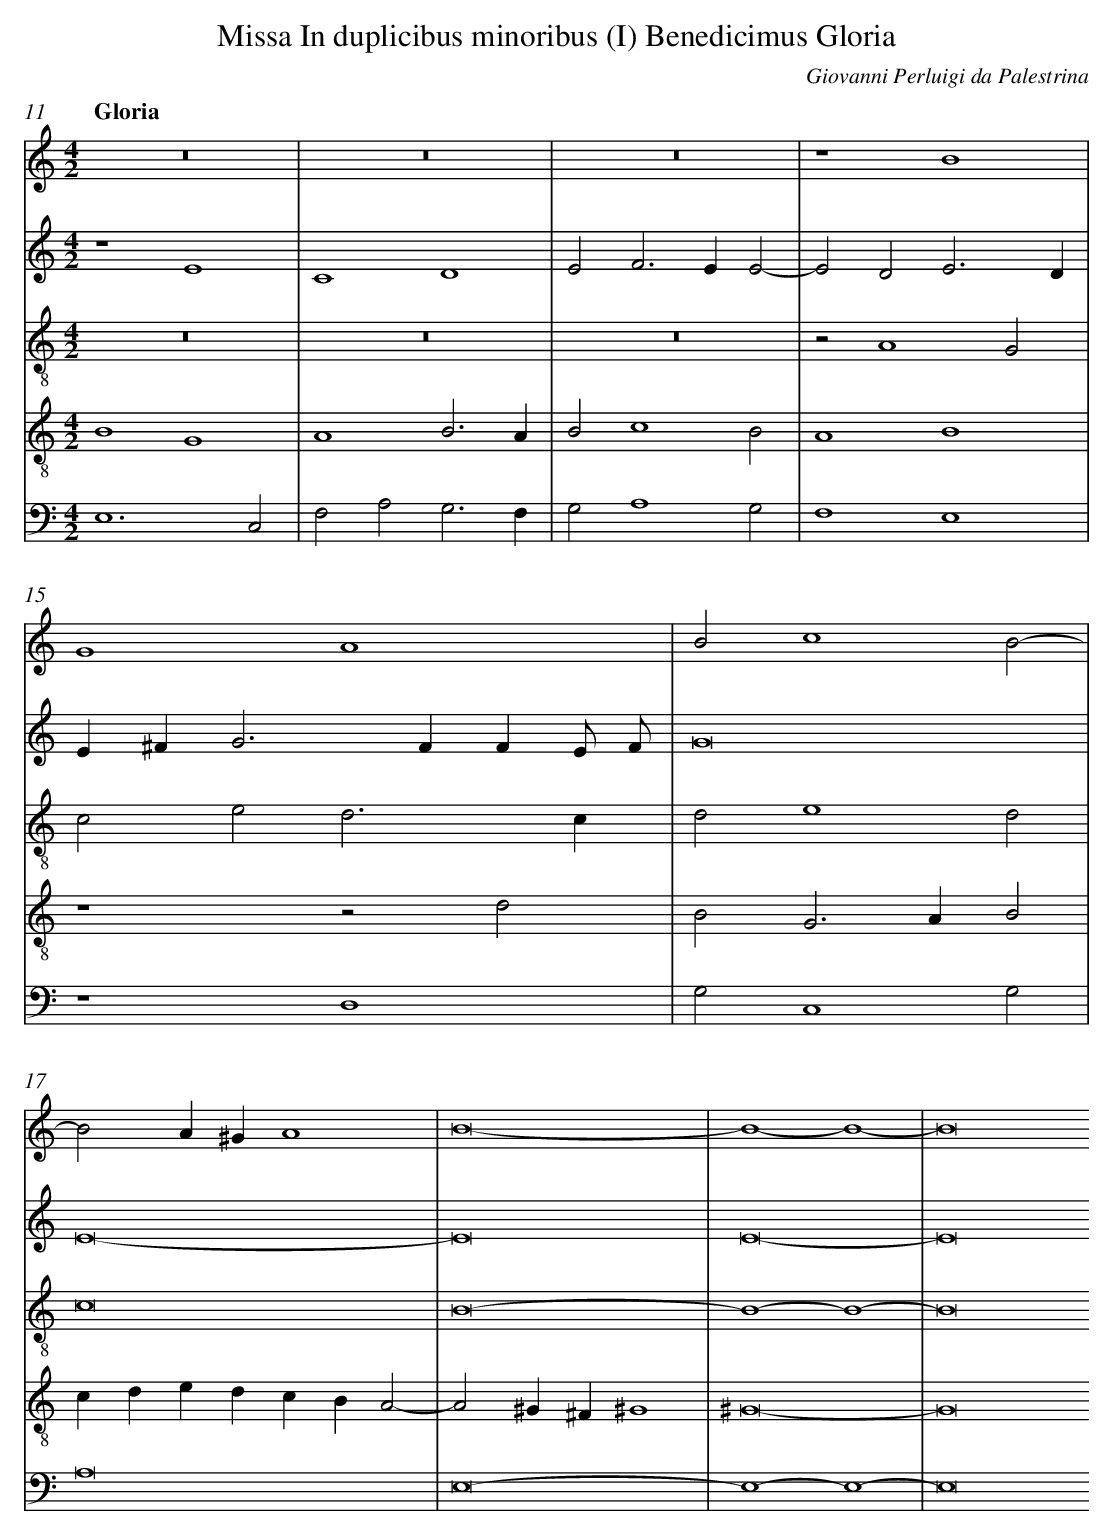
X:1
T: Missa In duplicibus minoribus (I) Benedicimus Gloria
C: Giovanni Perluigi da Palestrina
L: 1/4
M: 4/2
Q: "Gloria"
V: 1 clef=treble
V: 2 clef=treble
V: 3 clef=treble-8
V: 4 clef=treble-8
V: 5 clef=bass
K: C
[V:1] z8 |
[V:2] z4E4 |
[V:3] z8 |
[V:4] B4G4 |
[V:5] E,6C,2 |
[V:1] z8 |
[V:2] C4D4 |
[V:3] z8 |
[V:4] A4B3A |
[V:5] F,2A,2G,3F, |
[V:1] z8 |
[V:2] E2F2>E2E2- |
[V:3] z8 |
[V:4] B2c4B2 |
[V:5] G,2A,4G,2 |
[V:1] z4B4 |
[V:2] E2D2E3D |
[V:3] z2A4G2 |
[V:4] A4B4 |
[V:5] F,4E,4 |
[V:1] G4A4 |
[V:2] E^F2<G2FFE/ F/ |
[V:3] c2e2d3c |
[V:4] z4z2d2 |
[V:5] z4D,4 |
[V:1] B2c4B2- |
[V:2] G8 |
[V:3] d2e4d2 |
[V:4] B2G2>A2B2 |
[V:5] G,2C,4G,2 |
[V:1] B2A^GA4 |
[V:2] E8- |
[V:3] c8 |
[V:4] cdedcBA2- |
[V:5] A,8 |
[V:1] B8- |
[V:2] E8 |
[V:3] B8- |
[V:4] A2^G^F^G4 |
[V:5] E,8- |
[V:1] B4-B4- |
[V:2] E8- |
[V:3] B4-B4- |
[V:4] ^G8- |
[V:5] E,4-E,4- |
[V:1] B8
[V:2] E8
[V:3] B8
[V:4] G8
[V:5] E,8
